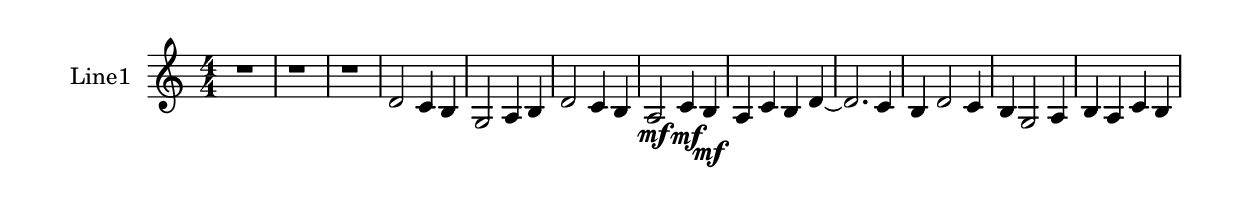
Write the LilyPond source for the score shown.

% 2016-09-12 21:07

\version "2.18.2"
\language "english"

\header {}

\layout {}

\paper {}

\score {
    \new Score <<
        \context Staff = "line1" {
            \set Staff.instrumentName = \markup { Line1 }
            \set Staff.shortInstrumentName = \markup { Line1 }
            {
                \numericTimeSignature
                \time 4/4
                \bar "||"
                \accidentalStyle modern-cautionary
                r1
                r1
                r1
                d'2
                c'4
                b4
                g2
                a4
                b4
                d'2
                c'4
                b4
                a2 \mf
                c'4 \mf
                b4 \mf
                a4
                c'4
                b4
                d'4 ~
                d'2.
                c'4
                b4
                d'2
                c'4
                b4
                g2
                a4
                b4
                a4
                c'4
                b4
            }
        }
    >>
}